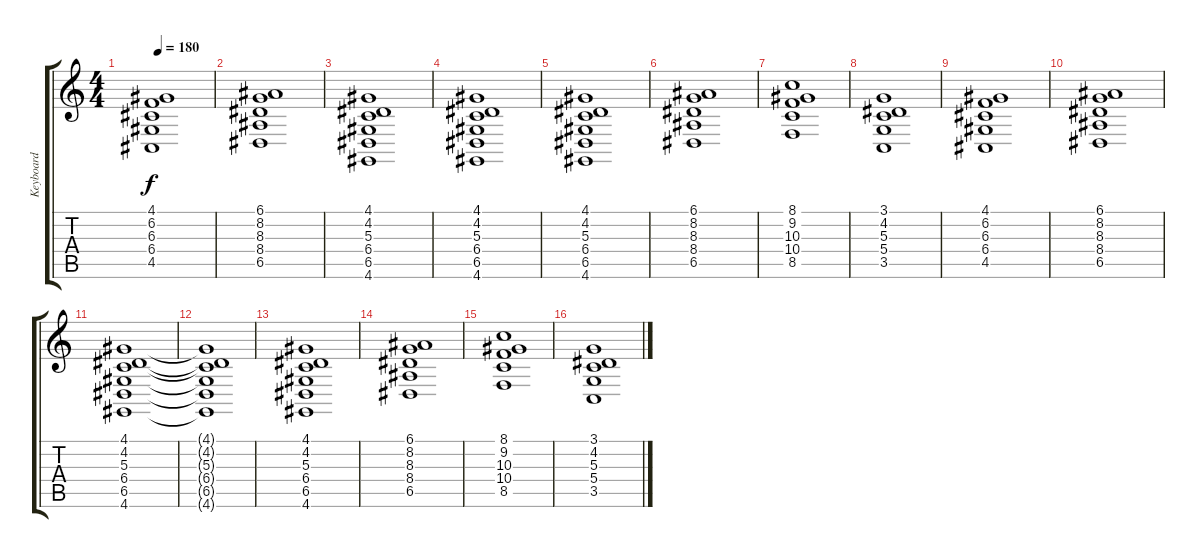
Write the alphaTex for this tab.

\track ("Keyboard" "Keyboard") {instrument stringensemble1}
\staff {score tabs}
\tuning (E4 B3 G3 D3 A2 E2) {hide}
\ts (4 4)
\tempo 180
\clef g2
\ks c
(4.1 6.2 6.3 6.4 4.5).1{dy f} |
(6.1 8.2 8.3 8.4 6.5).1 |
(4.1 4.2 5.3 6.4 6.5 4.6).1 |
(4.1 4.2 5.3 6.4 6.5 4.6).1 |
(4.1 4.2 5.3 6.4 6.5 4.6).1 |
(6.1 8.2 8.3 8.4 6.5).1 |
(8.1 9.2 10.3 10.4 8.5).1 |
(3.1 4.2 5.3 5.4 3.5).1 |
(4.1 6.2 6.3 6.4 4.5).1 |
(6.1 8.2 8.3 8.4 6.5).1 |
(4.1 4.2 5.3 6.4 6.5 4.6).1 |
(4.1{t} 4.2{t} 5.3{t} 6.4{t} 6.5{t} 4.6{t}).1 |
(4.1 4.2 5.3 6.4 6.5 4.6).1 |
(6.1 8.2 8.3 8.4 6.5).1 |
(8.1 9.2 10.3 10.4 8.5).1 |
(3.1 4.2 5.3 5.4 3.5).1
